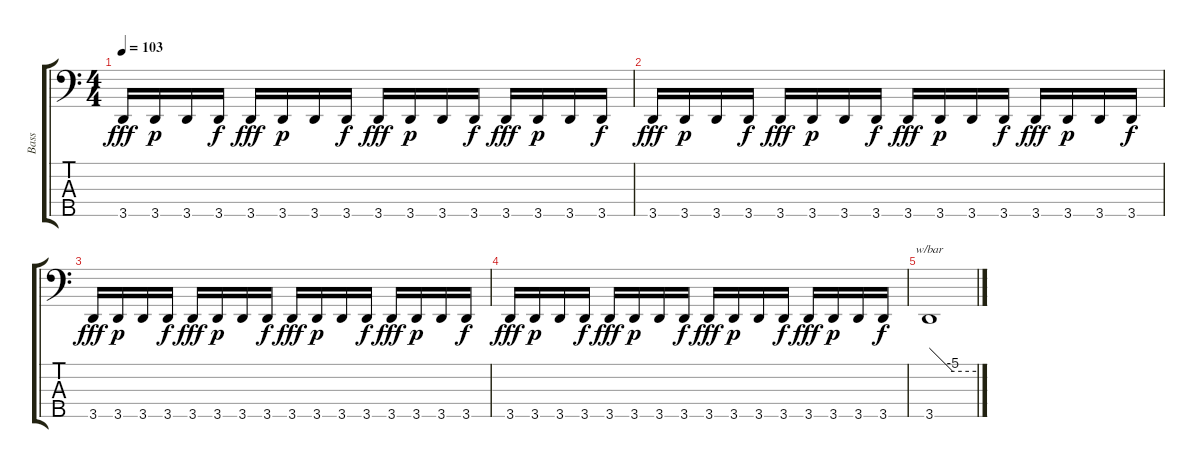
\track ("Bass" "Bass") {instrument electricbassfinger}
\staff {score tabs}
\tuning (G2 D2 A1 E1 B0) {hide}
\ts (4 4)
\tempo 103
\clef f4
\ks c
3.5.16{dy fff} 3.5.16{dy p} 3.5.16 3.5.16{dy f} 3.5.16{dy fff} 3.5.16{dy p} 3.5.16 3.5.16{dy f} 3.5.16{dy fff} 3.5.16{dy p} 3.5.16 3.5.16{dy f} 3.5.16{dy fff} 3.5.16{dy p} 3.5.16 3.5.16{dy f} |
3.5.16{dy fff} 3.5.16{dy p} 3.5.16 3.5.16{dy f} 3.5.16{dy fff} 3.5.16{dy p} 3.5.16 3.5.16{dy f} 3.5.16{dy fff} 3.5.16{dy p} 3.5.16 3.5.16{dy f} 3.5.16{dy fff} 3.5.16{dy p} 3.5.16 3.5.16{dy f} |
3.5.16{dy fff} 3.5.16{dy p} 3.5.16 3.5.16{dy f} 3.5.16{dy fff} 3.5.16{dy p} 3.5.16 3.5.16{dy f} 3.5.16{dy fff} 3.5.16{dy p} 3.5.16 3.5.16{dy f} 3.5.16{dy fff} 3.5.16{dy p} 3.5.16 3.5.16{dy f} |
3.5.16{dy fff} 3.5.16{dy p} 3.5.16 3.5.16{dy f} 3.5.16{dy fff} 3.5.16{dy p} 3.5.16 3.5.16{dy f} 3.5.16{dy fff} 3.5.16{dy p} 3.5.16 3.5.16{dy f} 3.5.16{dy fff} 3.5.16{dy p} 3.5.16 3.5.16{dy f} |
3.5.1{tbe (custom default 0 0 30 -20 60 -20)}
